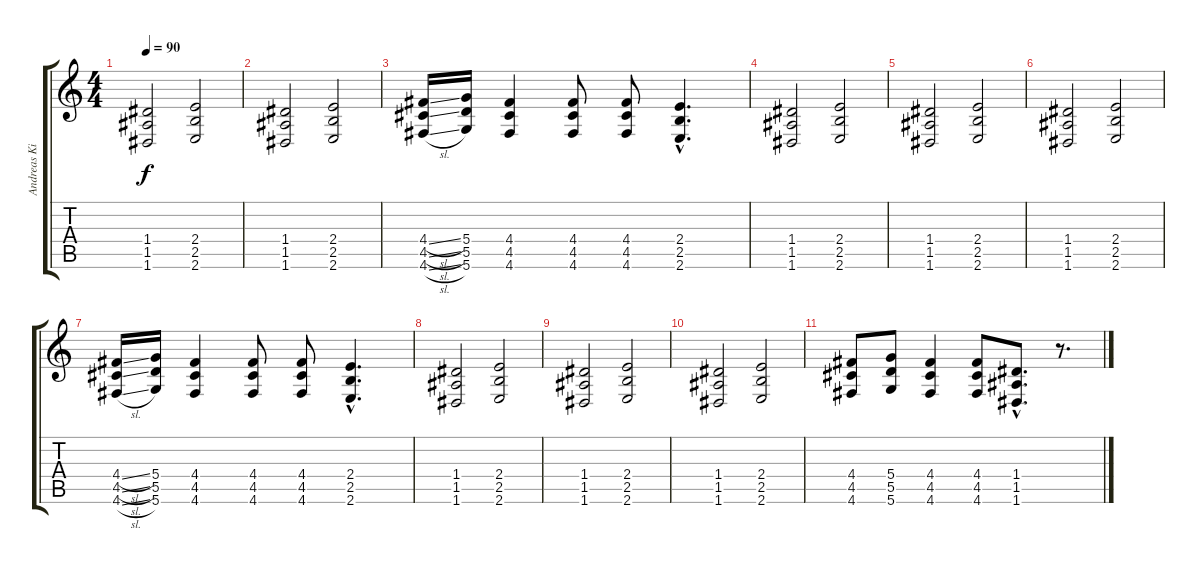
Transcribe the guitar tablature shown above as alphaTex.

\track ("Andreas Kisser" "Andreas Ki") {instrument distortionguitar}
\staff {score tabs}
\tuning (E4 B3 G3 D3 A2 D2) {hide}
\ts (4 4)
\tempo 90
\clef g2
\ks c
(1.4 1.5 1.6).2{dy f} (2.4 2.5 2.6).2 |
(1.4 1.5 1.6).2 (2.4 2.5 2.6).2 |
(4.4{sl} 4.5{sl} 4.6{sl}).16 (5.4 5.5 5.6).16 (4.4 4.5 4.6).4 (4.4 4.5 4.6).8 (4.4 4.5 4.6).8 (2.4{hac} 2.5{hac} 2.6{hac}).4{d} |
(1.4 1.5 1.6).2 (2.4 2.5 2.6).2 |
(1.4 1.5 1.6).2 (2.4 2.5 2.6).2 |
(1.4 1.5 1.6).2 (2.4 2.5 2.6).2 |
(4.4{sl} 4.5{sl} 4.6{sl}).16 (5.4 5.5 5.6).16 (4.4 4.5 4.6).4 (4.4 4.5 4.6).8 (4.4 4.5 4.6).8 (2.4{hac} 2.5{hac} 2.6{hac}).4{d} |
(1.4 1.5 1.6).2 (2.4 2.5 2.6).2 |
(1.4 1.5 1.6).2 (2.4 2.5 2.6).2 |
(1.4 1.5 1.6).2 (2.4 2.5 2.6).2 |
(4.4 4.5 4.6).8 (5.4 5.5 5.6).8 (4.4 4.5 4.6).4 (4.4 4.5 4.6).8 (1.4{hac} 1.5{hac} 1.6{hac}).8{d} r.8{d}
